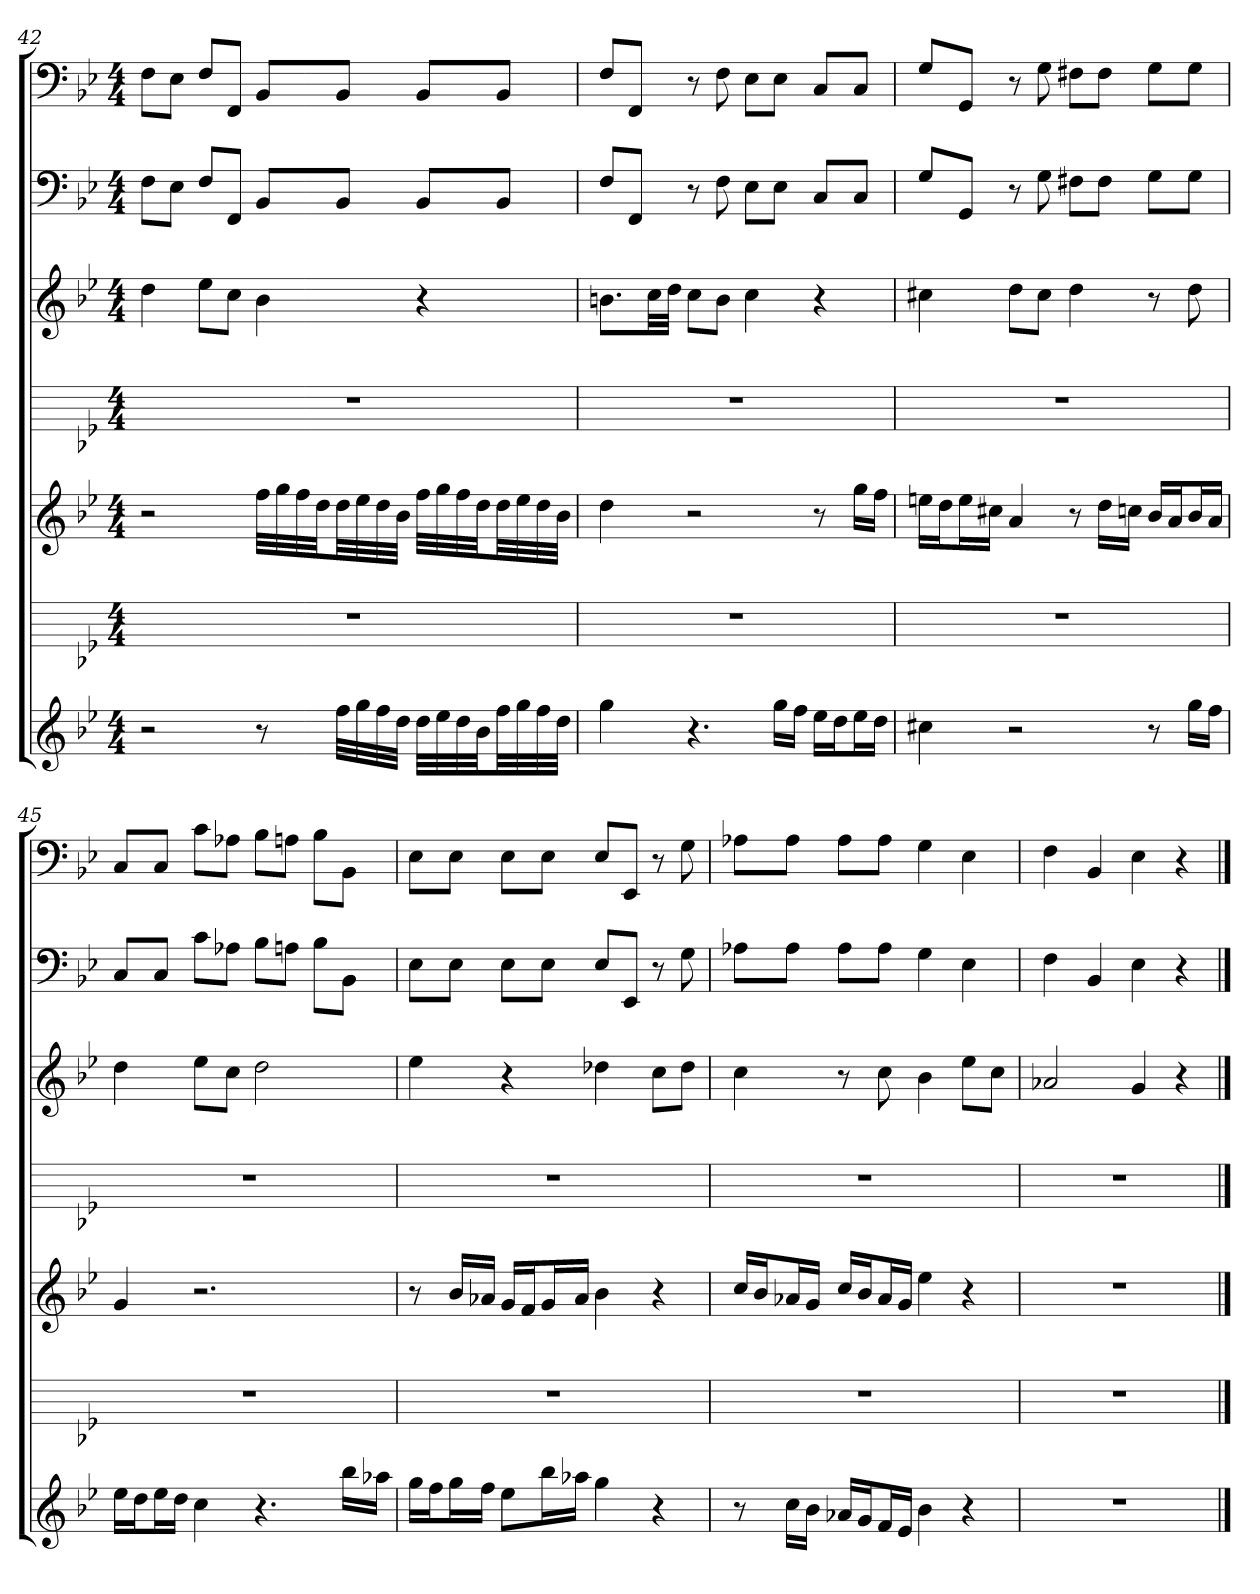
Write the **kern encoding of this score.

**kern	**kern	**kern	**kern	**kern	**kern	**kern
*part7	*part6	*part5	*part4	*part3	*part2	*part1
*staff7	*staff6	*staff5	*staff4	*staff3	*staff2	*staff1
*k[b-e-]	*k[b-e-]	*k[b-e-]	*k[b-e-]	*k[b-e-]	*k[b-e-]	*k[b-e-]
*g:	*g:	*g:	*g:	*g:	*g:	*g:
*M4/4	*M4/4	*M4/4	*M4/4	*M4/4	*M4/4	*M4/4
=42	=42	=42	=42	=42	=42	=42
2r	1r	2r	1r	4dd	8FL	8FL
.	.	.	.	.	8E-J	8E-J
.	.	.	.	8ee-L	8FL	8FL
.	.	.	.	8ccJ	8FFJ	8FFJ
8r	.	32ffLLL	.	4b-	8BB-L	8BB-L
.	.	32gg	.	.	.	.
.	.	32ff	.	.	.	.
.	.	32ddJJ	.	.	.	.
32ffLLL	.	32ddLL	.	.	8BB-J	8BB-J
32gg	.	32ee-	.	.	.	.
32ff	.	32dd	.	.	.	.
32ddJJJ	.	32b-JJJ	.	.	.	.
32ddLLL	.	32ffLLL	.	4r	8BB-L	8BB-L
32ee-	.	32gg	.	.	.	.
32dd	.	32ff	.	.	.	.
32b-JJ	.	32ddJJ	.	.	.	.
32ffLL	.	32ddLL	.	.	8BB-J	8BB-J
32gg	.	32ee-	.	.	.	.
32ff	.	32dd	.	.	.	.
32ddJJJ	.	32b-JJJ	.	.	.	.
=43	=43	=43	=43	=43	=43	=43
4gg	1r	4dd	1r	8.bnL	8FL	8FL
.	.	.	.	.	8FFJ	8FFJ
.	.	.	.	32ccLL	.	.
.	.	.	.	32ddJJJ	.	.
4.r	.	2r	.	8ccL	8r	8r
.	.	.	.	8bJ	8F	8F
.	.	.	.	4cc	8E-L	8E-L
16ggLL	.	.	.	.	8E-J	8E-J
16ffJJ	.	.	.	.	.	.
16ee-LL	.	8r	.	4r	8CL	8CL
16ddJ	.	.	.	.	.	.
16ee-L	.	16ggLL	.	.	8CJ	8CJ
16ddJJ	.	16ffJJ	.	.	.	.
=44	=44	=44	=44	=44	=44	=44
4cc#X	1r	16eenLL	1r	4cc#X	8GL	8GL
.	.	16ddJ	.	.	.	.
.	.	16eeL	.	.	8GGJ	8GGJ
.	.	16cc#XJJ	.	.	.	.
2r	.	4a	.	8ddL	8r	8r
.	.	.	.	8cc#J	8G	8G
.	.	8r	.	4dd	8F#XL	8F#XL
.	.	16ddLL	.	.	8F#J	8F#J
.	.	16ccnJJ	.	.	.	.
8r	.	16b-LL	.	8r	8GL	8GL
.	.	16aJ	.	.	.	.
16ggLL	.	16b-L	.	8dd	8GJ	8GJ
16ffJJ	.	16aJJ	.	.	.	.
=45	=45	=45	=45	=45	=45	=45
16ee-LL	1r	4g	1r	4dd	8CL	8CL
16ddJ	.	.	.	.	.	.
16ee-L	.	.	.	.	8CJ	8CJ
16ddJJ	.	.	.	.	.	.
4cc	.	2.r	.	8ee-L	8cL	8cL
.	.	.	.	8ccJ	8A-XJ	8A-XJ
4.r	.	.	.	2dd	8B-L	8B-L
.	.	.	.	.	8AnJ	8AnJ
.	.	.	.	.	8B-L	8B-L
16bb-LL	.	.	.	.	8BB-J	8BB-J
16aa-XJJ	.	.	.	.	.	.
=46	=46	=46	=46	=46	=46	=46
16ggLL	1r	8r	1r	4ee-	8E-L	8E-L
16ffJ	.	.	.	.	.	.
16ggL	.	16b-LL	.	.	8E-J	8E-J
16ffJJ	.	16a-XJJ	.	.	.	.
8ee-L	.	16gLL	.	4r	8E-L	8E-L
.	.	16fJ	.	.	.	.
16bb-L	.	16gL	.	.	8E-J	8E-J
16aa-XJJ	.	16a-JJ	.	.	.	.
4gg	.	4b-	.	4dd-X	8E-L	8E-L
.	.	.	.	.	8EE-J	8EE-J
4r	.	4r	.	8ccL	8r	8r
.	.	.	.	8dd-J	8G	8G
=47	=47	=47	=47	=47	=47	=47
8r	1r	16ccLL	1r	4cc	8A-XL	8A-XL
.	.	16b-J	.	.	.	.
16ccLL	.	16a-XL	.	.	8A-J	8A-J
16b-JJ	.	16gJJ	.	.	.	.
16a-XLL	.	16ccLL	.	8r	8A-L	8A-L
16gJ	.	16b-J	.	.	.	.
16fL	.	16a-L	.	8cc	8A-J	8A-J
16e-JJ	.	16gJJ	.	.	.	.
4b-	.	4ee-	.	4b-	4G	4G
4r	.	4r	.	8ee-L	4E-	4E-
.	.	.	.	8ccJ	.	.
=48	=48	=48	=48	=48	=48	=48
1r	1r	1r	1r	2a-X	4F	4F
.	.	.	.	.	4BB-	4BB-
.	.	.	.	4g	4E-	4E-
.	.	.	.	4r	4r	4r
==	==	==	==	==	==	==
*-	*-	*-	*-	*-	*-	*-
